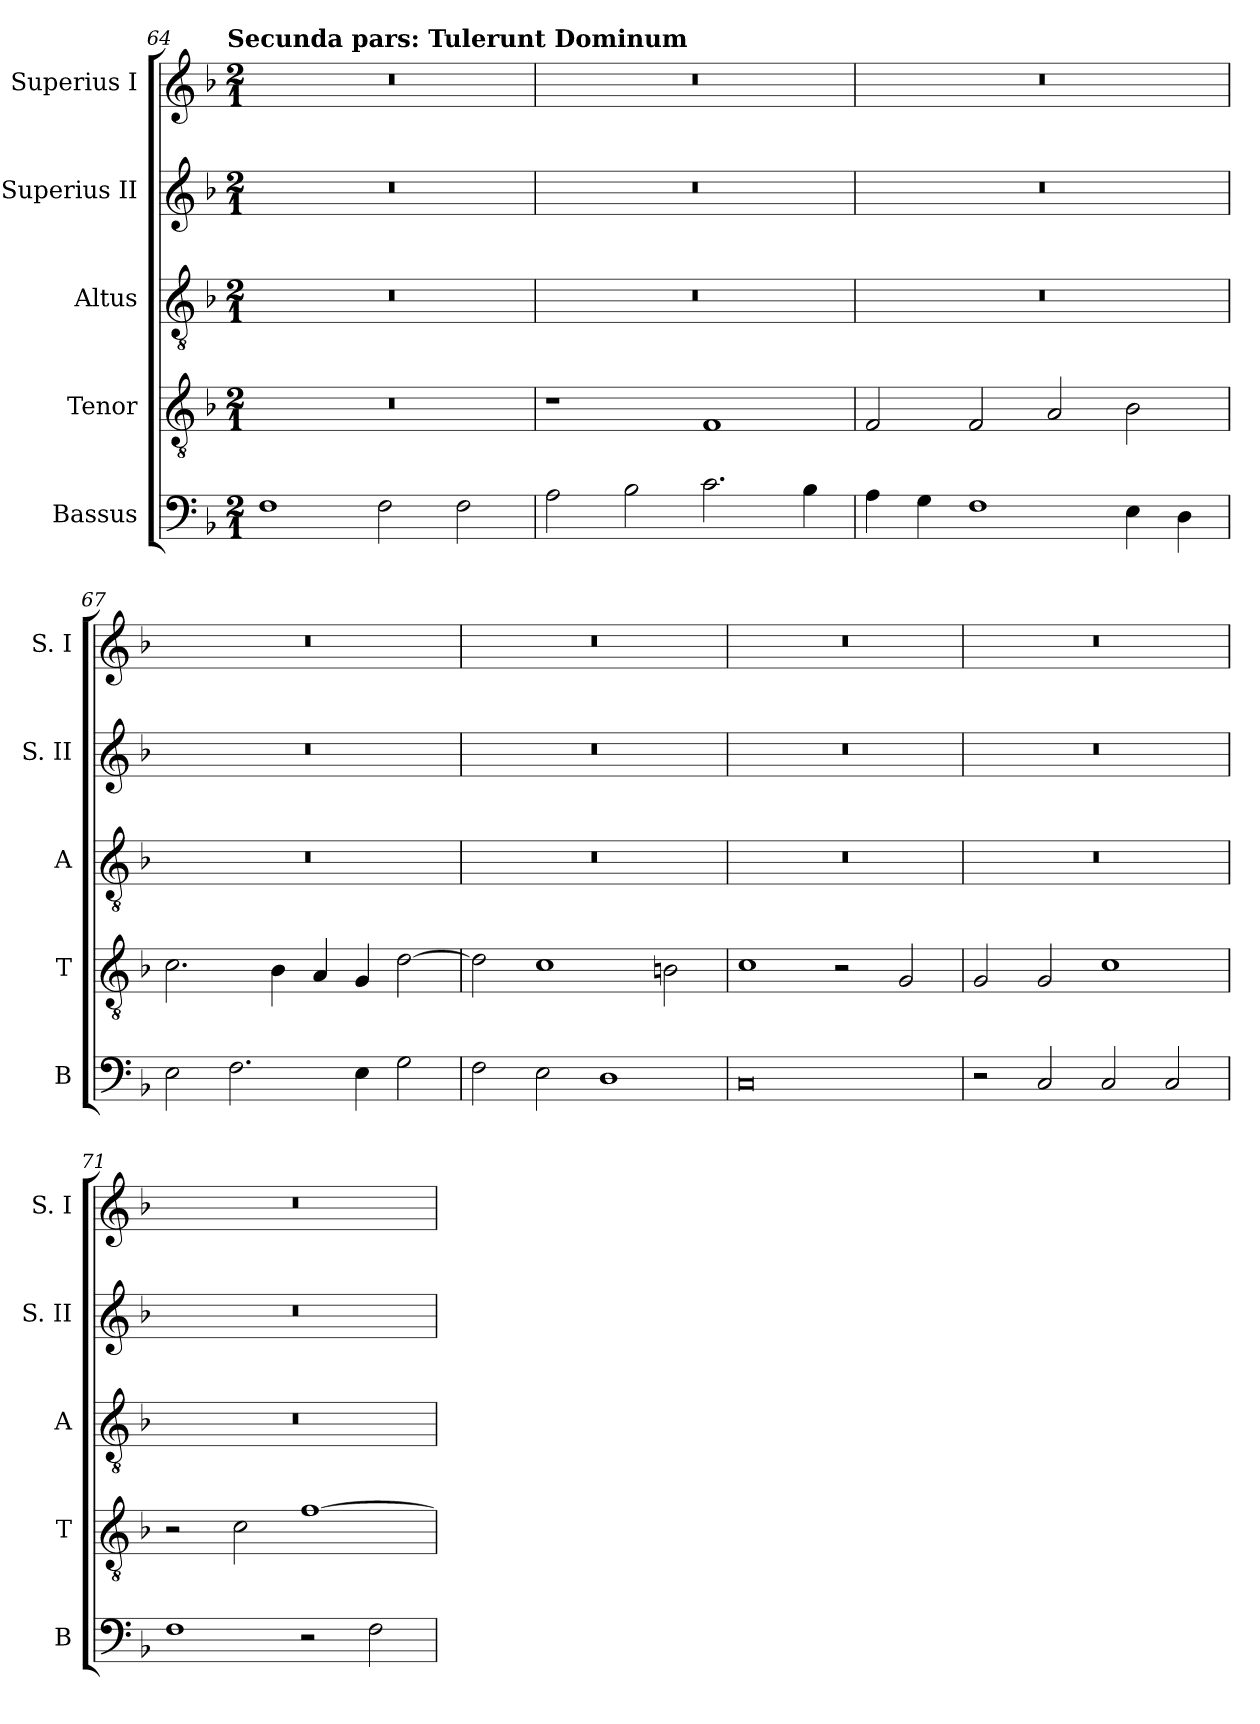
**kern	**kern	**kern	**kern	**kern
*part5	*part4	*part3	*part2	*part1
*staff5	*staff4	*staff3	*staff2	*staff1
*I"Bassus	*I"Tenor	*I"Altus	*I"Superius II	*I"Superius I
*I'B	*I'T	*I'A	*I'S. II	*I'S. I
*clefF4	*clefGv2	*clefGv2	*clefG2	*clefG2
*k[b-]	*k[b-]	*k[b-]	*k[b-]	*k[b-]
*F:	*F:	*F:	*F:	*F:
!!LO:TX:omd:t=Secunda pars&colon; Tulerunt Dominum
*M2/1	*M2/1	*M2/1	*M2/1	*M2/1
=64	=64	=64	=64	=64
1F	0r	0r	0r	0r
2F	.	.	.	.
2F	.	.	.	.
=65	=65	=65	=65	=65
2A	1r	0r	0r	0r
2B-	.	.	.	.
2.c	1F	.	.	.
4B-	.	.	.	.
=66	=66	=66	=66	=66
4A	2F	0r	0r	0r
4G	.	.	.	.
1F	2F	.	.	.
.	2A	.	.	.
4E	2B-	.	.	.
4D	.	.	.	.
=67	=67	=67	=67	=67
2E	2.c	0r	0r	0r
2.F	.	.	.	.
.	4B-	.	.	.
.	4A	.	.	.
4E	4G	.	.	.
2G	[2d	.	.	.
=68	=68	=68	=68	=68
2F	2d]	0r	0r	0r
2E	1c	.	.	.
1D	.	.	.	.
.	2Bn	.	.	.
=69	=69	=69	=69	=69
0C	1c	0r	0r	0r
.	2r	.	.	.
.	2G	.	.	.
=70	=70	=70	=70	=70
2r	2G	0r	0r	0r
2C	2G	.	.	.
2C	1c	.	.	.
2C	.	.	.	.
=71	=71	=71	=71	=71
1F	2r	0r	0r	0r
.	2c	.	.	.
2r	[1f	.	.	.
2F	.	.	.	.
=	=	=	=	=
*-	*-	*-	*-	*-
